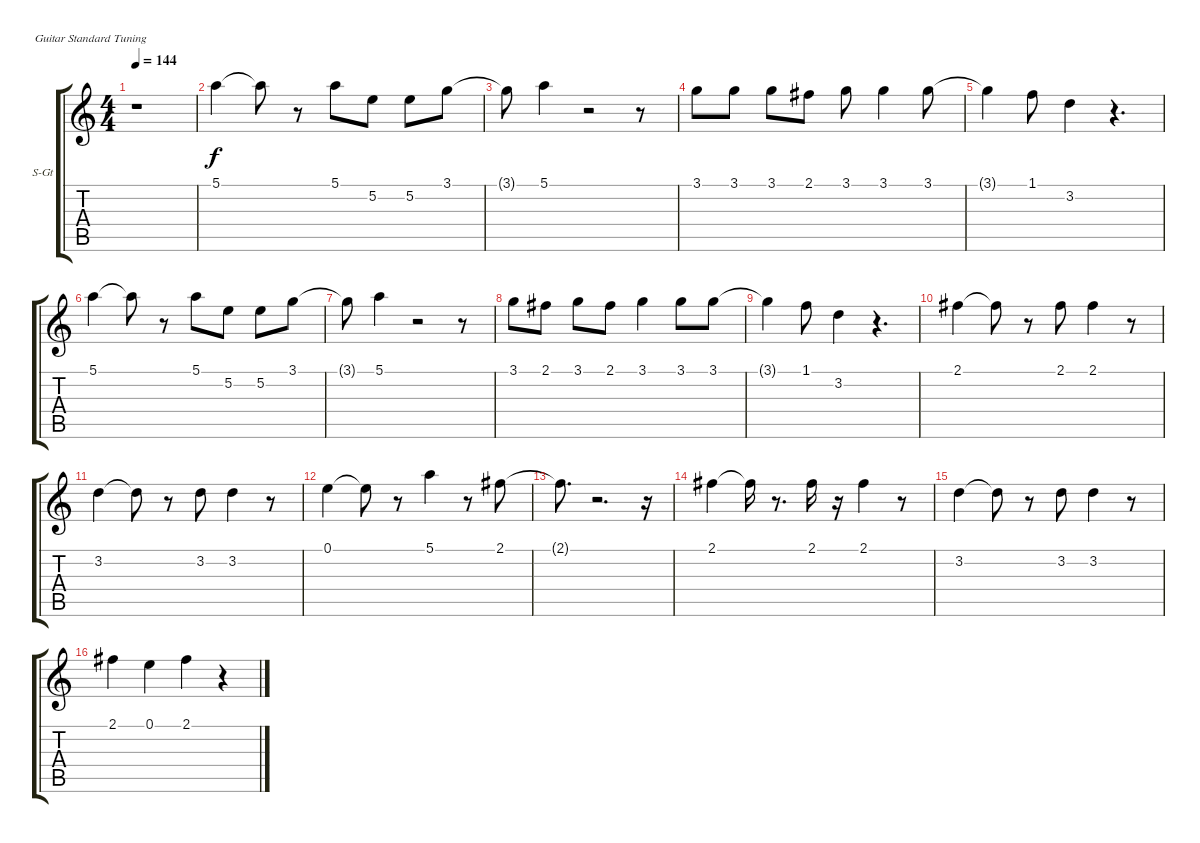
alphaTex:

\bracketExtendMode groupsimilarinstruments
\firstSystemTrackNameOrientation horizontal
\otherSystemsTrackNameOrientation horizontal
\track ("Ozzy" "S-Gt") {instrument synthvoice}
\staff {score tabs}
\tuning (E4 B3 G3 D3 A2 E2)
\displaytranspose 12
\ts (4 4)
\tempo 144
\clef g2
\ks c
r.1{dy f} |
5.1.4 5.1{t}.8 r.8 5.1.8 5.2.8 5.2.8 3.1.8 |
3.1{t}.8 5.1.4 r.2 r.8 |
3.1.8 3.1.8 3.1.8 2.1.8 3.1.8 3.1.4 3.1.8 |
3.1{t}.4 1.1.8 3.2.4 r.4{d} |
5.1.4 5.1{t}.8 r.8 5.1.8 5.2.8 5.2.8 3.1.8 |
3.1{t}.8 5.1.4 r.2 r.8 |
3.1.8 2.1.8 3.1.8 2.1.8 3.1.4 3.1.8 3.1.8 |
3.1{t}.4 1.1.8 3.2.4 r.4{d} |
2.1.4 2.1{t}.8 r.8 2.1.8 2.1.4 r.8 |
3.2.4 3.2{t}.8 r.8 3.2.8 3.2.4 r.8 |
0.1.4 0.1{t}.8 r.8 5.1.4 r.8 2.1.8 |
2.1{t}.8{d} r.2{d} r.16 |
2.1.4 2.1{t}.16 r.8{d} 2.1.16 r.16 2.1.4 r.8 |
3.2.4 3.2{t}.8 r.8 3.2.8 3.2.4 r.8 |
2.1.4 0.1.4 2.1.4 r.4
